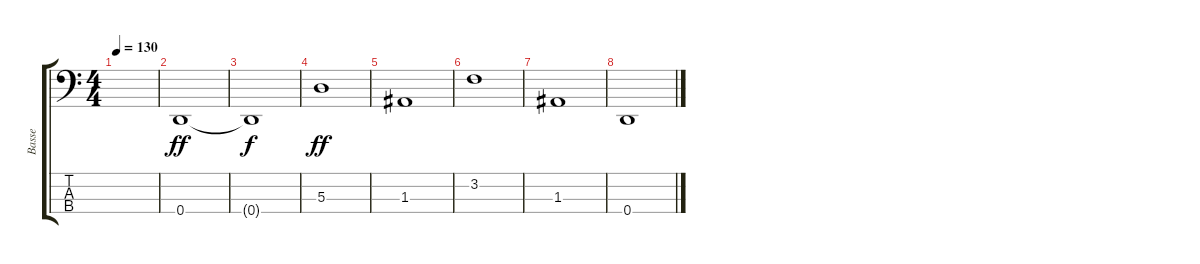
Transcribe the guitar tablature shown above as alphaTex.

\track ("Basse" "Basse") {instrument slapbass2}
\staff {score tabs}
\tuning (G2 D2 A1 D1) {hide}
\ts (4 4)
\tempo 130
\clef f4
\ks c
|
0.4.1{dy ff} |
0.4{t}.1{dy f} |
5.3.1{dy ff} |
1.3.1 |
3.2.1 |
1.3.1 |
0.4.1
